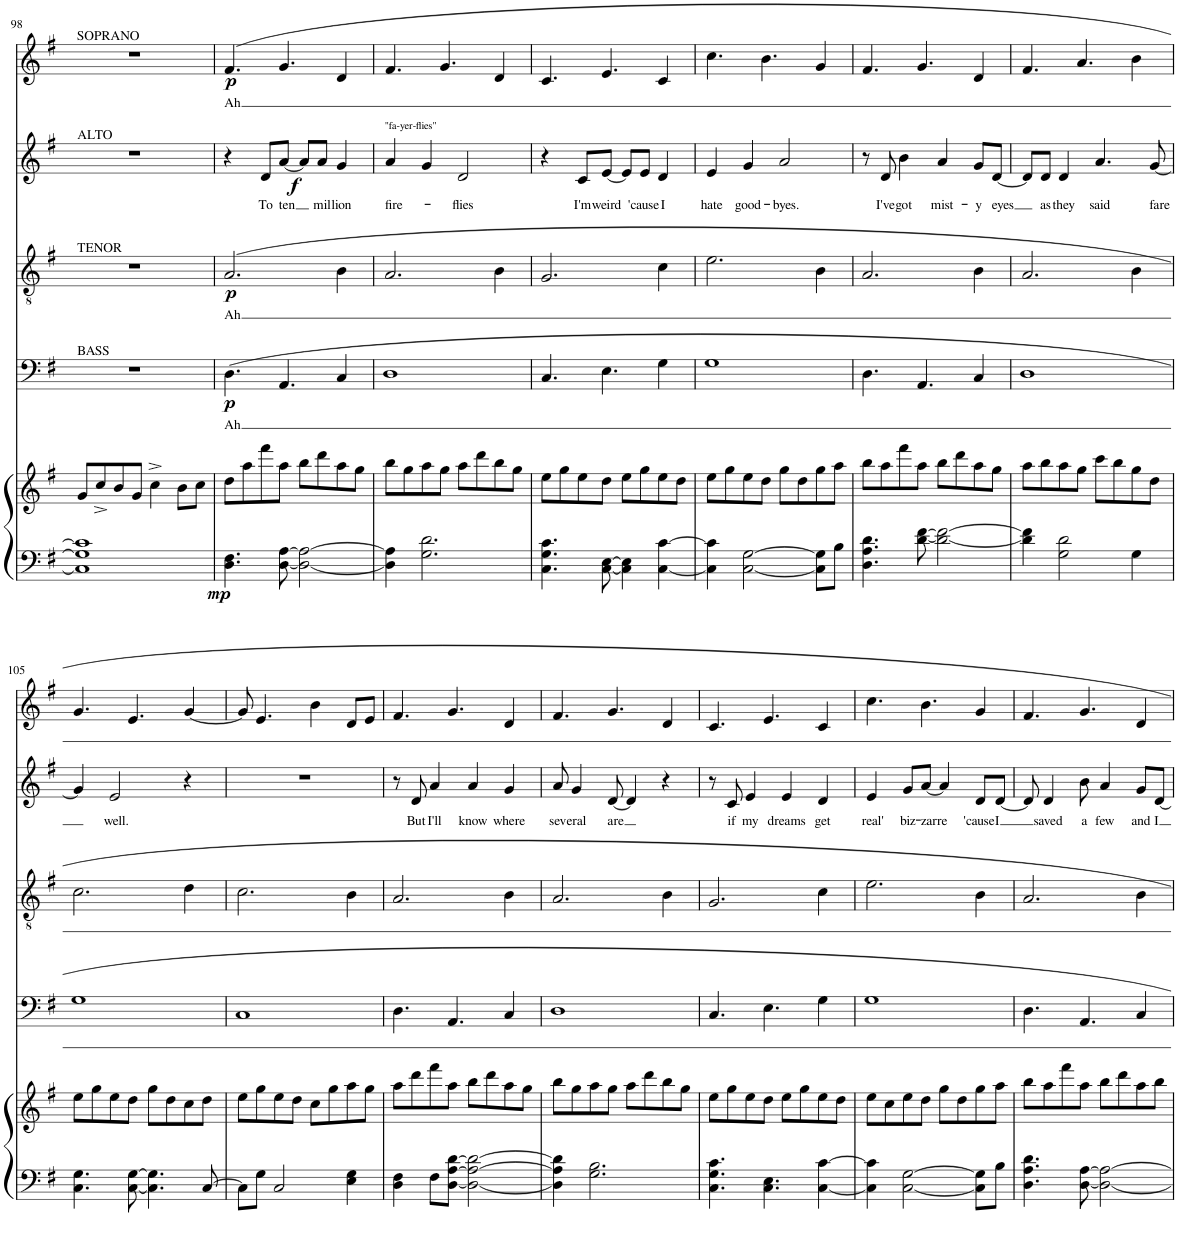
**kern	**kern	**dynam	**kern	**text	**dynam	**kern	**text	**dynam	**kern	**text	**dynam	**kern	**text	**dynam
*part5	*part5	*part5	*part4	*part4	*part4	*part3	*part3	*part3	*part2	*part2	*part2	*part1	*part1	*part1
*staff6	*staff5	*staff5/6	*staff4	*staff4	*staff4	*staff3	*staff3	*staff3	*staff2	*staff2	*staff2	*staff1	*staff1	*staff1
*I"Piano	*	*	*I"Bass	*	*	*I"Tenor	*	*	*I"Alto / Alto I	*	*	*I"Soprano / Soprano I	*	*
*I'Pno	*	*	*	*	*	*	*	*	*	*	*	*	*	*
!!LO:PB:g=z
*clefF4	*clefG2	*	*clefF4	*	*	*clefGv2	*	*	*clefG2	*	*	*clefG2	*	*
*k[f#]	*k[f#]	*	*k[f#]	*	*	*k[f#]	*	*	*k[f#]	*	*	*k[f#]	*	*
*M4/4	*M4/4	*	*M4/4	*	*	*M4/4	*	*	*M4/4	*	*	*M4/4	*	*
=98	=98	=98	=98	=98	=98	=98	=98	=98	=98	=98	=98	=98	=98	=98
!	!	!	!	!	!	!	!	!	!	!	!	!LO:TX:a:t=SOPRANO	!	!
!	!	!	!	!	!	!	!	!	!LO:TX:a:t=ALTO	!	!	!	!	!
!	!	!	!	!	!	!LO:TX:a:t=TENOR	!	!	!	!	!	!	!	!
!	!	!	!LO:TX:a:t=BASS	!	!	!	!	!	!	!	!	!	!	!
1C] 1G] 1c]	8g/L	.	1r	.	.	1r	.	.	1r	.	.	1r	.	.
.	8cc^/	.	.	.	.	.	.	.	.	.	.	.	.	.
.	8b/	.	.	.	.	.	.	.	.	.	.	.	.	.
.	8g/J	.	.	.	.	.	.	.	.	.	.	.	.	.
.	4cc^\	.	.	.	.	.	.	.	.	.	.	.	.	.
.	8b\L	.	.	.	.	.	.	.	.	.	.	.	.	.
.	8cc\J	.	.	.	.	.	.	.	.	.	.	.	.	.
=99	=99	=99	=99	=99	=99	=99	=99	=99	=99	=99	=99	=99	=99	=99
!	!	!LO:DY:b=2	!	!LO:LY:b	!LO:DY:b	!	!LO:LY:b	!LO:DY:b	!	!	!LO:DY:b	!	!LO:LY:b	!LO:DY:b
4.D\ 4.F#\	8dd\L	mp	4.D\	Ah	p	2.A/	Ah	p	4r	.	f	4.f#/	Ah	p
.	8aa\	.	.	.	.	.	.	.	.	.	.	.	.	.
!	!	!	!	!	!	!	!	!	!	!LO:LY:b	!	!	!	!
.	8fff#\	.	.	.	.	.	.	.	8d/L	To	.	.	.	.
!	!	!	!	!	!	!	!	!	!	!LO:LY:b	!	!	!	!
[8D\ [8A\	8aa\J	.	4.AA/	.	.	.	.	.	[8a/J	ten	.	4.g/	.	.
2D\_ 2A\_	8bb\L	.	.	.	.	.	.	.	8a/L]	.	.	.	.	.
!	!	!	!	!	!	!	!	!	!	!LO:LY:b	!	!	!	!
.	8ddd\	.	.	.	.	.	.	.	8a/J	mil-	.	.	.	.
!	!	!	!	!	!	!	!	!	!	!LO:LY:b	!	!	!	!
.	8aa\	.	4C/	.	.	4B\	.	.	4g/	-lion	.	4d/	.	.
.	8gg\J	.	.	.	.	.	.	.	.	.	.	.	.	.
=100	=100	=100	=100	=100	=100	=100	=100	=100	=100	=100	=100	=100	=100	=100
!	!	!	!	!	!	!	!	!	!LO:TX:a:t="fa-yer-flies"	!	!	!	!	!
!	!	!	!	!	!	!	!	!	!	!LO:LY:b	!	!	!	!
4D\] 4A\]	8bb\L	.	1D	.	.	2.A/	.	.	4a/	fire-	.	4.f#/	.	.
.	8gg\	.	.	.	.	.	.	.	.	.	.	.	.	.
2.G\ 2.d\	8aa\	.	.	.	.	.	.	.	4g/	.	.	.	.	.
.	8gg\J	.	.	.	.	.	.	.	.	.	.	4.g/	.	.
!	!	!	!	!	!	!	!	!	!	!LO:LY:b	!	!	!	!
.	8aa\L	.	.	.	.	.	.	.	2d/	-flies	.	.	.	.
.	8ddd\	.	.	.	.	.	.	.	.	.	.	.	.	.
.	8bb\	.	.	.	.	4B\	.	.	.	.	.	4d/	.	.
.	8gg\J	.	.	.	.	.	.	.	.	.	.	.	.	.
=101	=101	=101	=101	=101	=101	=101	=101	=101	=101	=101	=101	=101	=101	=101
4.C\ 4.G\ 4.c\	8ee\L	.	4.C/	.	.	2.G/	.	.	4r	.	.	4.c/	.	.
.	8gg\	.	.	.	.	.	.	.	.	.	.	.	.	.
!	!	!	!	!	!	!	!	!	!	!LO:LY:b	!	!	!	!
.	8ee\	.	.	.	.	.	.	.	8c/L	I'm	.	.	.	.
!	!	!	!	!	!	!	!	!	!	!LO:LY:b	!	!	!	!
[8C\ [8E\	8dd\J	.	4.E\	.	.	.	.	.	[8e/J	weird	.	4.e/	.	.
4C\] 4E\]	8ee\L	.	.	.	.	.	.	.	8e/L]	.	.	.	.	.
!	!	!	!	!	!	!	!	!	!	!LO:LY:b	!	!	!	!
.	8gg\	.	.	.	.	.	.	.	8e/J	'cause	.	.	.	.
!	!	!	!	!	!	!	!	!	!	!LO:LY:b	!	!	!	!
[4C\ [4c\	8ee\	.	4G\	.	.	4c\	.	.	4d/	I	.	4c/	.	.
.	8dd\J	.	.	.	.	.	.	.	.	.	.	.	.	.
=102	=102	=102	=102	=102	=102	=102	=102	=102	=102	=102	=102	=102	=102	=102
!	!	!	!	!	!	!	!	!	!	!LO:LY:b	!	!	!	!
4C\] 4c\]	8ee\L	.	1G	.	.	2.e\	.	.	4e/	hate	.	4.cc\	.	.
.	8gg\	.	.	.	.	.	.	.	.	.	.	.	.	.
!	!	!	!	!	!	!	!	!	!	!LO:LY:b	!	!	!	!
[2C\ [2G\	8ee\	.	.	.	.	.	.	.	4g/	good-	.	.	.	.
.	8dd\J	.	.	.	.	.	.	.	.	.	.	4.b\	.	.
!	!	!	!	!	!	!	!	!	!	!LO:LY:b	!	!	!	!
.	8gg\L	.	.	.	.	.	.	.	2a/	-byes.	.	.	.	.
.	8dd\	.	.	.	.	.	.	.	.	.	.	.	.	.
8C\] 8G\]L	8gg\	.	.	.	.	4B\	.	.	.	.	.	4g/	.	.
8B\J	8aa\J	.	.	.	.	.	.	.	.	.	.	.	.	.
=103	=103	=103	=103	=103	=103	=103	=103	=103	=103	=103	=103	=103	=103	=103
4.D\ 4.A\ 4.d\	8bb\L	.	4.D\	.	.	2.A/	.	.	8r	.	.	4.f#/	.	.
!	!	!	!	!	!	!	!	!	!	!LO:LY:b	!	!	!	!
.	8aa\	.	.	.	.	.	.	.	8d/	I've	.	.	.	.
!	!	!	!	!	!	!	!	!	!	!LO:LY:b	!	!	!	!
.	8fff#\	.	.	.	.	.	.	.	4b\	got	.	.	.	.
[8d\ [8f#\	8aa\J	.	4.AA/	.	.	.	.	.	.	.	.	4.g/	.	.
!	!	!	!	!	!	!	!	!	!	!LO:LY:b	!	!	!	!
2d\_ 2f#\_	8bb\L	.	.	.	.	.	.	.	4a/	mist-	.	.	.	.
.	8ddd\	.	.	.	.	.	.	.	.	.	.	.	.	.
!	!	!	!	!	!	!	!	!	!	!LO:LY:b	!	!	!	!
.	8aa\	.	4C/	.	.	4B\	.	.	8g/L	-y	.	4d/	.	.
!	!	!	!	!	!	!	!	!	!	!LO:LY:b	!	!	!	!
.	8gg\J	.	.	.	.	.	.	.	[8d/J	eyes	.	.	.	.
=104	=104	=104	=104	=104	=104	=104	=104	=104	=104	=104	=104	=104	=104	=104
4d\] 4f#\]	8aa\L	.	1D	.	.	2.A/	.	.	8d/L]	.	.	4.f#/	.	.
!	!	!	!	!	!	!	!	!	!	!LO:LY:b	!	!	!	!
.	8bb\	.	.	.	.	.	.	.	8d/J	as	.	.	.	.
!	!	!	!	!	!	!	!	!	!	!LO:LY:b	!	!	!	!
2G\ 2d\	8aa\	.	.	.	.	.	.	.	4d/	they	.	.	.	.
.	8gg\J	.	.	.	.	.	.	.	.	.	.	4.a/	.	.
!	!	!	!	!	!	!	!	!	!	!LO:LY:b	!	!	!	!
.	8ccc\L	.	.	.	.	.	.	.	4.a/	said	.	.	.	.
.	8bb\	.	.	.	.	.	.	.	.	.	.	.	.	.
4G\	8gg\	.	.	.	.	4B\	.	.	.	.	.	4b\	.	.
!	!	!	!	!	!	!	!	!	!	!LO:LY:b	!	!	!	!
.	8dd\J	.	.	.	.	.	.	.	[8g/	-fare	.	.	.	.
!!LO:LB:g=z
=105	=105	=105	=105	=105	=105	=105	=105	=105	=105	=105	=105	=105	=105	=105
4.C\ 4.G\	8ee\L	.	1G	.	.	2.c\	.	.	4g/]	.	.	4.g/	.	.
.	8gg\	.	.	.	.	.	.	.	.	.	.	.	.	.
!	!	!	!	!	!	!	!	!	!	!LO:LY:b	!	!	!	!
.	8ee\	.	.	.	.	.	.	.	2e/	well.	.	.	.	.
[8C\ [8G\	8dd\J	.	.	.	.	.	.	.	.	.	.	4.e/	.	.
4.C\] 4.G\]	8gg\L	.	.	.	.	.	.	.	.	.	.	.	.	.
.	8dd\	.	.	.	.	.	.	.	.	.	.	.	.	.
.	8cc\	.	.	.	.	4d\	.	.	4r	.	.	[4g/	.	.
[8C/	8dd\J	.	.	.	.	.	.	.	.	.	.	.	.	.
=106	=106	=106	=106	=106	=106	=106	=106	=106	=106	=106	=106	=106	=106	=106
8C\L]	8ee\L	.	1C	.	.	2.c\	.	.	1r	.	.	8g/]	.	.
8G\J	8gg\	.	.	.	.	.	.	.	.	.	.	4.e/	.	.
2C/	8ee\	.	.	.	.	.	.	.	.	.	.	.	.	.
.	8dd\J	.	.	.	.	.	.	.	.	.	.	.	.	.
.	8cc\L	.	.	.	.	.	.	.	.	.	.	4b\	.	.
.	8gg\	.	.	.	.	.	.	.	.	.	.	.	.	.
4E\ 4G\	8aa\	.	.	.	.	4B\	.	.	.	.	.	8d/L	.	.
.	8gg\J	.	.	.	.	.	.	.	.	.	.	8e/J	.	.
=107	=107	=107	=107	=107	=107	=107	=107	=107	=107	=107	=107	=107	=107	=107
4D\ 4F#\	8aa\L	.	4.D\	.	.	2.A/	.	.	8r	.	.	4.f#/	.	.
!	!	!	!	!	!	!	!	!	!	!LO:LY:b	!	!	!	!
.	8ddd\	.	.	.	.	.	.	.	8d/	But	.	.	.	.
!	!	!	!	!	!	!	!	!	!	!LO:LY:b	!	!	!	!
8F#\L	8fff#\	.	.	.	.	.	.	.	4a/	I'll	.	.	.	.
[8D\ [8A\ [8d\J	8aa\J	.	4.AA/	.	.	.	.	.	.	.	.	4.g/	.	.
!	!	!	!	!	!	!	!	!	!	!LO:LY:b	!	!	!	!
2D\_ 2A\_ 2d\_	8bb\L	.	.	.	.	.	.	.	4a/	know	.	.	.	.
.	8ddd\	.	.	.	.	.	.	.	.	.	.	.	.	.
!	!	!	!	!	!	!	!	!	!	!LO:LY:b	!	!	!	!
.	8aa\	.	4C/	.	.	4B\	.	.	4g/	where	.	4d/	.	.
.	8gg\J	.	.	.	.	.	.	.	.	.	.	.	.	.
=108	=108	=108	=108	=108	=108	=108	=108	=108	=108	=108	=108	=108	=108	=108
!	!	!	!	!	!	!	!	!	!	!LO:LY:b	!	!	!	!
4D\] 4A\] 4d\]	8bb\L	.	1D	.	.	2.A/	.	.	8a/	sev-	.	4.f#/	.	.
!	!	!	!	!	!	!	!	!	!	!LO:LY:b	!	!	!	!
.	8gg\	.	.	.	.	.	.	.	4g/	-eral	.	.	.	.
2.G\ 2.B\	8aa\	.	.	.	.	.	.	.	.	.	.	.	.	.
!	!	!	!	!	!	!	!	!	!	!LO:LY:b	!	!	!	!
.	8gg\J	.	.	.	.	.	.	.	[8d/	are	.	4.g/	.	.
.	8aa\L	.	.	.	.	.	.	.	4d/]	.	.	.	.	.
.	8ddd\	.	.	.	.	.	.	.	.	.	.	.	.	.
.	8bb\	.	.	.	.	4B\	.	.	4r	.	.	4d/	.	.
.	8gg\J	.	.	.	.	.	.	.	.	.	.	.	.	.
=109	=109	=109	=109	=109	=109	=109	=109	=109	=109	=109	=109	=109	=109	=109
4.C\ 4.G\ 4.c\	8ee\L	.	4.C/	.	.	2.G/	.	.	8r	.	.	4.c/	.	.
!	!	!	!	!	!	!	!	!	!	!LO:LY:b	!	!	!	!
.	8gg\	.	.	.	.	.	.	.	8c/	if	.	.	.	.
!	!	!	!	!	!	!	!	!	!	!LO:LY:b	!	!	!	!
.	8ee\	.	.	.	.	.	.	.	4e/	my	.	.	.	.
4.C\ 4.E\	8dd\J	.	4.E\	.	.	.	.	.	.	.	.	4.e/	.	.
!	!	!	!	!	!	!	!	!	!	!LO:LY:b	!	!	!	!
.	8ee\L	.	.	.	.	.	.	.	4e/	dreams	.	.	.	.
.	8gg\	.	.	.	.	.	.	.	.	.	.	.	.	.
!	!	!	!	!	!	!	!	!	!	!LO:LY:b	!	!	!	!
[4C\ [4c\	8ee\	.	4G\	.	.	4c\	.	.	4d/	get	.	4c/	.	.
.	8dd\J	.	.	.	.	.	.	.	.	.	.	.	.	.
=110	=110	=110	=110	=110	=110	=110	=110	=110	=110	=110	=110	=110	=110	=110
!	!	!	!	!	!	!	!	!	!	!LO:LY:b	!	!	!	!
4C\] 4c\]	8ee\L	.	1G	.	.	2.e\	.	.	4e/	real'	.	4.cc\	.	.
.	8cc\	.	.	.	.	.	.	.	.	.	.	.	.	.
!	!	!	!	!	!	!	!	!	!	!LO:LY:b	!	!	!	!
[2C\ [2G\	8ee\	.	.	.	.	.	.	.	8g/L	biz-	.	.	.	.
!	!	!	!	!	!	!	!	!	!	!LO:LY:b	!	!	!	!
.	8dd\J	.	.	.	.	.	.	.	[8a/J	-zarre	.	4.b\	.	.
.	8gg\L	.	.	.	.	.	.	.	4a/]	.	.	.	.	.
.	8dd\	.	.	.	.	.	.	.	.	.	.	.	.	.
!	!	!	!	!	!	!	!	!	!	!LO:LY:b	!	!	!	!
8C\] 8G\]L	8gg\	.	.	.	.	4B\	.	.	8d/L	'cause	.	4g/	.	.
!	!	!	!	!	!	!	!	!	!	!LO:LY:b	!	!	!	!
8B\J	8aa\J	.	.	.	.	.	.	.	[8d/J	I	.	.	.	.
=111	=111	=111	=111	=111	=111	=111	=111	=111	=111	=111	=111	=111	=111	=111
4.D\ 4.A\ 4.d\	8bb\L	.	4.D\	.	.	2.A/	.	.	8d/]	.	.	4.f#/	.	.
!	!	!	!	!	!	!	!	!	!	!LO:LY:b	!	!	!	!
.	8aa\	.	.	.	.	.	.	.	4d/	saved	.	.	.	.
.	8fff#\	.	.	.	.	.	.	.	.	.	.	.	.	.
!	!	!	!	!	!	!	!	!	!	!LO:LY:b	!	!	!	!
[8D\ [8A\	8aa\J	.	4.AA/	.	.	.	.	.	8b\	a	.	4.g/	.	.
!	!	!	!	!	!	!	!	!	!	!LO:LY:b	!	!	!	!
2D\_ 2A\_	8bb\L	.	.	.	.	.	.	.	4a/	few	.	.	.	.
.	8ddd\	.	.	.	.	.	.	.	.	.	.	.	.	.
!	!	!	!	!	!	!	!	!	!	!LO:LY:b	!	!	!	!
.	8aa\	.	4C/	.	.	4B\	.	.	8g/L	and	.	4d/	.	.
!	!	!	!	!	!	!	!	!	!	!LO:LY:b	!	!	!	!
.	8bb\J	.	.	.	.	.	.	.	[8d/J	I	.	.	.	.
=	=	=	=	=	=	=	=	=	=	=	=	=	=	=
*-	*-	*-	*-	*-	*-	*-	*-	*-	*-	*-	*-	*-	*-	*-
